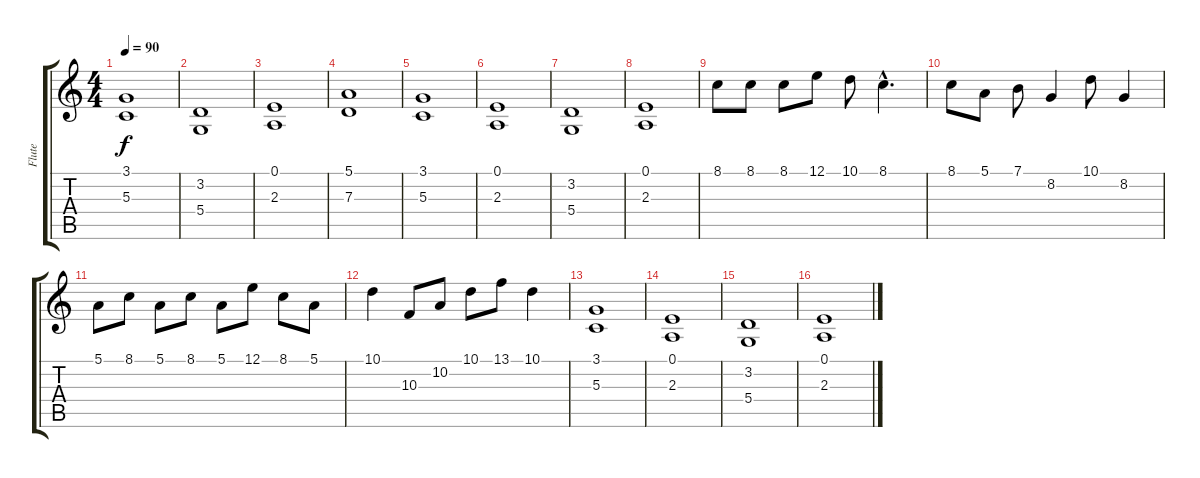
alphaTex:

\track ("Flute" "Flute") {instrument flute}
\staff {score tabs}
\tuning (E4 B3 G3 D3 A2 E2) {hide}
\ts (4 4)
\tempo 90
\clef g2
\ks c
(3.1 5.3).1{dy f volume 12} |
(3.2 5.4).1 |
(0.1 2.3).1 |
(5.1 7.3).1 |
(3.1 5.3).1 |
(0.1 2.3).1 |
(3.2 5.4).1 |
(0.1 2.3).1 |
8.1.8{volume 14} 8.1.8 8.1.8 12.1.8 10.1.8 8.1{hac}.4{d} |
8.1.8 5.1.8 7.1.8 8.2.4 10.1.8 8.2.4 |
5.1.8 8.1.8 5.1.8 8.1.8 5.1.8 12.1.8 8.1.8 5.1.8 |
10.1.4 10.3.8 10.2.8 10.1.8 13.1.8 10.1.4 |
(3.1 5.3).1{volume 12} |
(0.1 2.3).1 |
(3.2 5.4).1 |
(0.1 2.3).1
